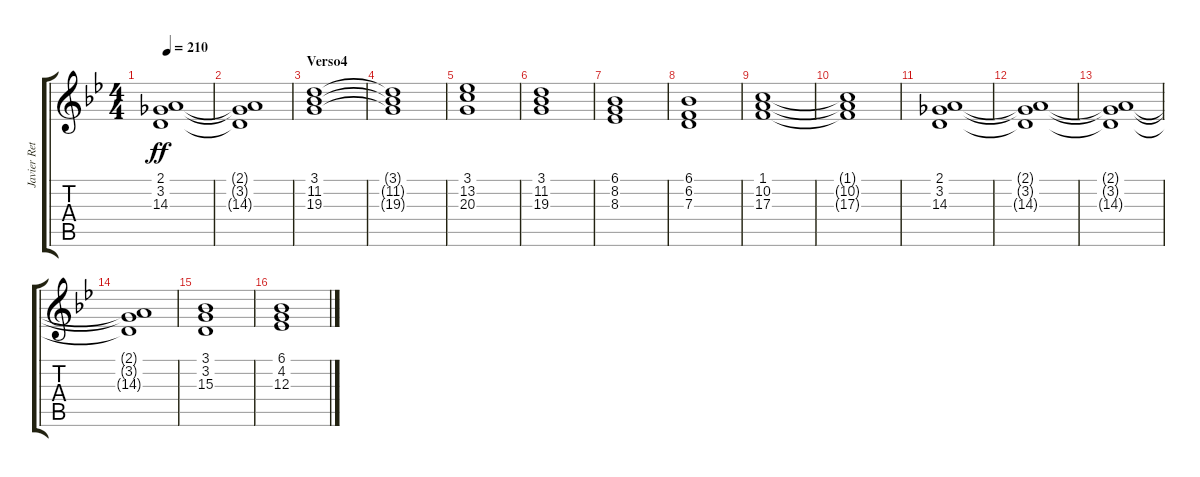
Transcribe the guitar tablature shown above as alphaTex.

\track ("Javier Retamozo" "Javier Ret") {instrument stringensemble1}
\staff {score tabs}
\tuning (E4 B3 G3 D3 A2 E2) {hide}
\ts (4 4)
\tempo 210
\clef g2
\ks gminor
(2.1 3.2 14.3).1{dy ff} |
(2.1{t} 3.2{t} 14.3{t}).1 |
\section ("" "Verso4")
(3.1 11.2 19.3).1 |
(3.1{t} 11.2{t} 19.3{t}).1 |
(3.1 13.2 20.3).1 |
(3.1 11.2 19.3).1 |
(6.1 8.2 8.3).1 |
(6.1 6.2 7.3).1 |
(1.1 10.2 17.3).1 |
(1.1{t} 10.2{t} 17.3{t}).1 |
(2.1 3.2 14.3).1 |
(2.1{t} 3.2{t} 14.3{t}).1 |
(2.1{t} 3.2{t} 14.3{t}).1 |
(2.1{t} 3.2{t} 14.3{t}).1 |
(3.1 3.2 15.3).1 |
(6.1 4.2 12.3).1
